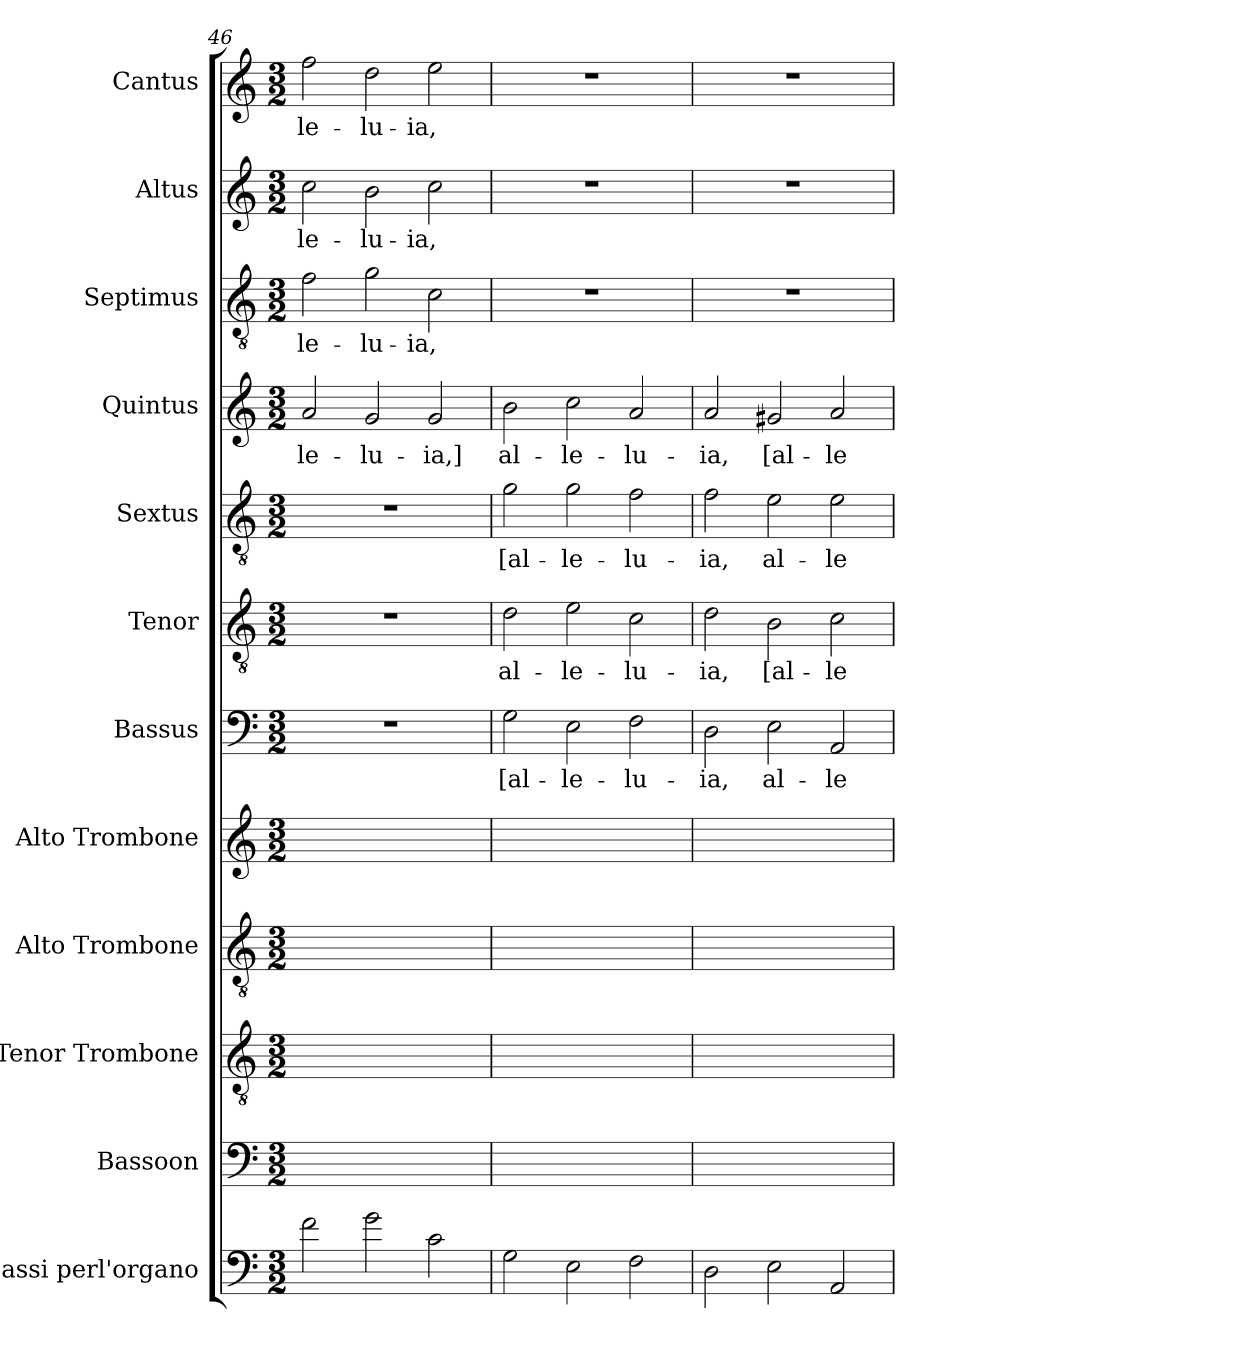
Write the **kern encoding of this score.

**kern	**kern	**text	**kern	**text	**kern	**text	**kern	**text	**kern	**text	**kern	**text	**kern	**text	**kern	**text	**kern	**text	**kern	**text	**kern	**text
*part12	*part11	*part11	*part10	*part10	*part9	*part9	*part8	*part8	*part7	*part7	*part6	*part6	*part5	*part5	*part4	*part4	*part3	*part3	*part2	*part2	*part1	*part1
*staff12	*staff11	*staff11	*staff10	*staff10	*staff9	*staff9	*staff8	*staff8	*staff7	*staff7	*staff6	*staff6	*staff5	*staff5	*staff4	*staff4	*staff3	*staff3	*staff2	*staff2	*staff1	*staff1
*I"Bassi perl'organo	*I"Bassoon	*	*I"Tenor Trombone	*	*I"Alto Trombone	*	*I"Alto Trombone	*	*I"Bassus	*	*I"Tenor	*	*I"Sextus	*	*I"Quintus	*	*I"Septimus	*	*I"Altus	*	*I"Cantus	*
*	*I'Bsn.	*	*I'Tbn.	*	*I'A. Tbn.	*	*I'A. Tbn.	*	*I'B.	*	*I'T.	*	*	*	*	*	*	*	*I'A.	*	*I'C.	*
!!LO:LB:g=z
*clefF4	*clefF4	*	*clefGv2	*	*clefGv2	*	*clefG2	*	*clefF4	*	*clefGv2	*	*clefGv2	*	*clefG2	*	*clefGv2	*	*clefG2	*	*clefG2	*
*	*	*	*	*	*	*	*	*	*	*	*ITrd7c12	*	*ITrd7c12	*	*	*	*ITrd7c12	*	*	*	*	*
*k[]	*k[]	*	*k[]	*	*k[]	*	*k[]	*	*k[]	*	*k[]	*	*k[]	*	*k[]	*	*k[]	*	*k[]	*	*k[]	*
*a:	*a:	*	*a:	*	*a:	*	*a:	*	*a:	*	*a:	*	*a:	*	*a:	*	*a:	*	*a:	*	*a:	*
*M3/2	*M3/2	*	*M3/2	*	*M3/2	*	*M3/2	*	*M3/2	*	*M3/2	*	*M3/2	*	*M3/2	*	*M3/2	*	*M3/2	*	*M3/2	*
=46	=46	=46	=46	=46	=46	=46	=46	=46	=46	=46	=46	=46	=46	=46	=46	=46	=46	=46	=46	=46	=46	=46
!	!	!	!	!	!	!	!	!	!LO:N:vis=1	!	!LO:N:vis=1	!	!LO:N:vis=1	!	!	!LO:LY:b	!	!LO:LY:b	!	!LO:LY:b	!	!LO:LY:b
2f\	1.ryy	.	1.ryy	.	1.ryy	.	2a/yy	-le-	1.r	.	1.r	.	1.r	.	2a/	-le-	2F\	-le-	2cc\	-le-	2ff\	-le-
!	!	!	!	!	!	!	!	!	!	!	!	!	!	!	!	!LO:LY:b	!	!LO:LY:b	!	!LO:LY:b	!	!LO:LY:b
2g\	.	.	.	.	.	.	2g/yy	-lu-	.	.	.	.	.	.	2g/	-lu-	2G\	-lu-	2b\	-lu-	2dd\	-lu-
!	!	!	!	!	!	!	!	!	!	!	!	!	!	!	!	!LO:LY:b	!	!LO:LY:b	!	!LO:LY:b	!	!LO:LY:b
2c\	.	.	.	.	.	.	2g/yy	-ia,]	.	.	.	.	.	.	2g/	-ia,]	2C\	-ia,	2cc\	-ia,	2ee\	-ia,
=47	=47	=47	=47	=47	=47	=47	=47	=47	=47	=47	=47	=47	=47	=47	=47	=47	=47	=47	=47	=47	=47	=47
!	!	!	!	!	!	!	!	!	!	!LO:LY:b	!	!LO:LY:b	!	!LO:LY:b	!	!LO:LY:b	!LO:N:vis=1	!	!LO:N:vis=1	!	!LO:N:vis=1	!
2G\	2G\yy	[al-	2D/yy	al-	2G/yy	[al-	2b\yy	al-	2G\	[al-	2D\	al-	2G\	[al-	2b\	al-	1.r	.	1.r	.	1.r	.
!	!	!	!	!	!	!	!	!	!	!LO:LY:b	!	!LO:LY:b	!	!LO:LY:b	!	!LO:LY:b	!	!	!	!	!	!
2E\	2E\yy	-le-	2E/yy	-le-	2G/yy	-le-	2cc\yy	-le-	2E\	-le-	2E\	-le-	2G\	-le-	2cc\	-le-	.	.	.	.	.	.
!	!	!	!	!	!	!	!	!	!	!LO:LY:b	!	!LO:LY:b	!	!LO:LY:b	!	!LO:LY:b	!	!	!	!	!	!
2F\	2F\yy	-lu-	2C/yy	-lu-	2F/yy	-lu-	2a/yy	-lu-	2F\	-lu-	2C\	-lu-	2F\	-lu-	2a/	-lu-	.	.	.	.	.	.
=48	=48	=48	=48	=48	=48	=48	=48	=48	=48	=48	=48	=48	=48	=48	=48	=48	=48	=48	=48	=48	=48	=48
!	!	!	!	!	!	!	!	!	!	!LO:LY:b	!	!LO:LY:b	!	!LO:LY:b	!	!LO:LY:b	!LO:N:vis=1	!	!LO:N:vis=1	!	!LO:N:vis=1	!
2D\	2D\yy	-ia,	2D/yy	-ia,	2F/yy	-ia,	2a/yy	-ia,	2D\	-ia,	2D\	-ia,	2F\	-ia,	2a/	-ia,	1.r	.	1.r	.	1.r	.
!	!	!	!	!	!	!	!	!	!	!LO:LY:b	!	!LO:LY:b	!	!LO:LY:b	!	!LO:LY:b	!	!	!	!	!	!
2E\	2E\yy	al-	2BB/yy	[al-	2E/yy	al-	2g#/yy	[al-	2E\	al-	2BB\	[al-	2E\	al-	2g#X/	[al-	.	.	.	.	.	.
!	!	!	!	!	!	!	!	!	!	!LO:LY:b	!	!LO:LY:b	!	!LO:LY:b	!	!LO:LY:b	!	!	!	!	!	!
2AA/	2AA/yy	-le-	2C/yy	-le-	2E/yy	-le-	2a/yy	-le-	2AA/	-le-	2C\	-le-	2E\	-le-	2a/	-le-	.	.	.	.	.	.
=	=	=	=	=	=	=	=	=	=	=	=	=	=	=	=	=	=	=	=	=	=	=
*-	*-	*-	*-	*-	*-	*-	*-	*-	*-	*-	*-	*-	*-	*-	*-	*-	*-	*-	*-	*-	*-	*-
